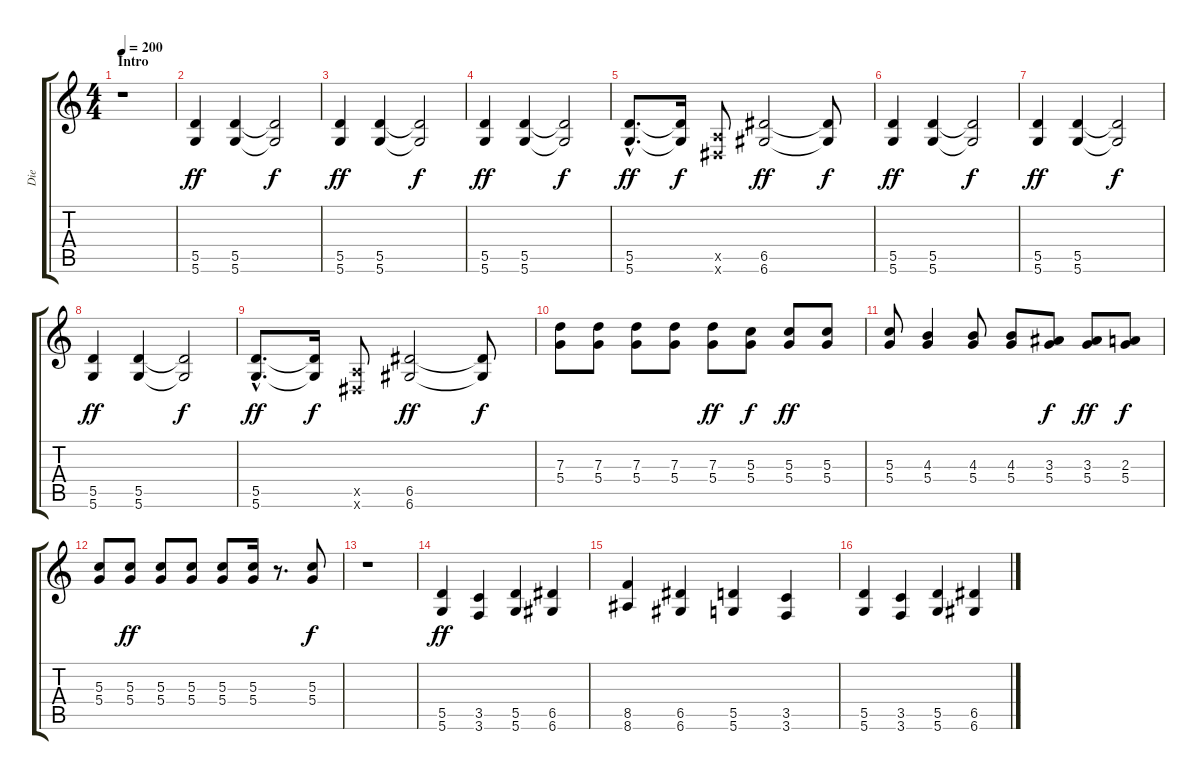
\track ("Die" "Die") {instrument distortionguitar}
\staff {score tabs}
\tuning (E4 B3 G3 D3 A2 D2) {hide}
\ts (4 4)
\section ("" "Intro")
\tempo 200
\clef g2
\ks c
r.1{dy ff instrument distortionguitar} |
(5.5 5.6).4 (5.5 5.6).4 (5.5{t} 5.6{t}).2{dy f} |
(5.5 5.6).4{dy ff} (5.5 5.6).4 (5.5{t} 5.6{t}).2{dy f} |
(5.5 5.6).4{dy ff} (5.5 5.6).4 (5.5{t} 5.6{t}).2{dy f} |
(5.5{hac} 5.6{hac}).8{d dy ff} (5.5{t} 5.6{t}).16{dy f} (0.5{x} 1.6{x}).8 (6.5 6.6).2{dy ff} (6.5{t} 6.6{t}).8{dy f} |
(5.5 5.6).4{dy ff} (5.5 5.6).4 (5.5{t} 5.6{t}).2{dy f} |
(5.5 5.6).4{dy ff} (5.5 5.6).4 (5.5{t} 5.6{t}).2{dy f} |
(5.5 5.6).4{dy ff} (5.5 5.6).4 (5.5{t} 5.6{t}).2{dy f} |
(5.5{hac} 5.6{hac}).8{d dy ff} (5.5{t} 5.6{t}).16{dy f} (0.5{x} 1.6{x}).8 (6.5 6.6).2{dy ff} (6.5{t} 6.6{t}).8{dy f} |
(7.3 5.4).8 (7.3 5.4).8 (7.3 5.4).8 (7.3 5.4).8 (7.3 5.4).8{dy ff} (5.3 5.4).8{dy f} (5.3 5.4).8{dy ff} (5.3 5.4).8 |
(5.3 5.4).8 (4.3 5.4).4 (4.3 5.4).8 (4.3 5.4).8 (3.3 5.4).8{dy f} (3.3 5.4).8{dy ff} (2.3 5.4).8{dy f} |
(5.3 5.4).8 (5.3 5.4).8{dy ff} (5.3 5.4).8 (5.3 5.4).8 (5.3 5.4).8 (5.3 5.4).16 r.8{d} (5.3 5.4).8{dy f} |
r.1 |
(5.5 5.6).4{dy ff} (3.5 3.6).4 (5.5 5.6).4 (6.5 6.6).4 |
(8.5 8.6).4 (6.5 6.6).4 (5.5 5.6).4 (3.5 3.6).4 |
(5.5 5.6).4 (3.5 3.6).4 (5.5 5.6).4 (6.5 6.6).4
